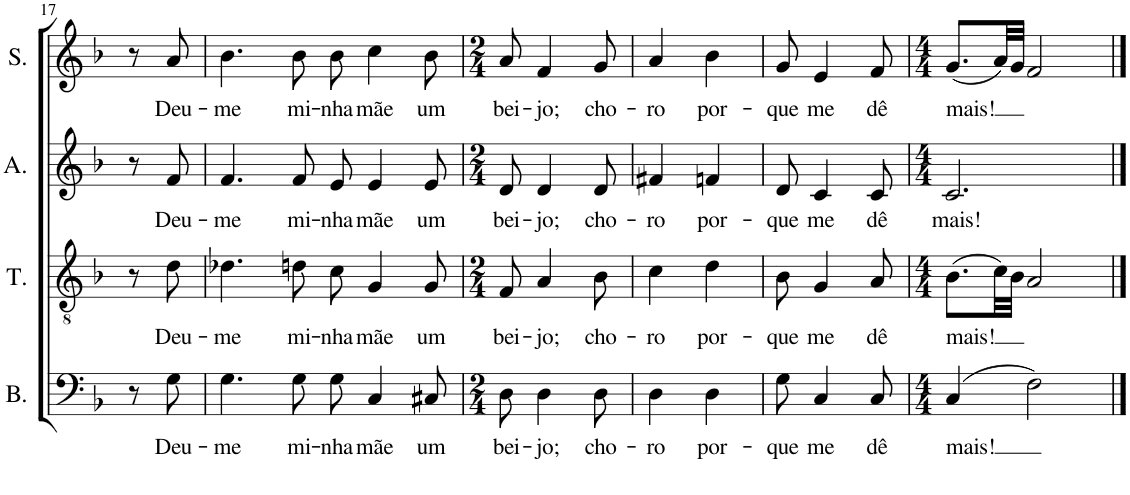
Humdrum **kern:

**kern	**text	**kern	**text	**kern	**text	**kern	**text
*part4	*part4	*part3	*part3	*part2	*part2	*part1	*part1
*staff4	*staff4	*staff3	*staff3	*staff2	*staff2	*staff1	*staff1
*I"Bass	*	*I"Tenor	*	*I"Alto	*	*I"S.	*
*I'B.	*	*I'T.	*	*I'A.	*	*I'S.	*
!!LO:PB:g=z
*clefF4	*	*clefGv2	*	*clefG2	*	*clefG2	*
*k[b-]	*	*k[b-]	*	*k[b-]	*	*k[b-]	*
*M4/4	*	*M4/4	*	*M4/4	*	*M4/4	*
=17	=17	=17	=17	=17	=17	=17	=17
8r	.	8r	.	8r	.	8r	.
!	!LO:LY:b	!	!LO:LY:b	!	!LO:LY:b	!	!LO:LY:b
8G\	Deu-	8d\	Deu-	8f/	Deu-	8a/	Deu-
=18	=18	=18	=18	=18	=18	=18	=18
!	!LO:LY:b	!	!LO:LY:b	!	!LO:LY:b	!	!LO:LY:b
4.G\	-me	4.d-X\	-me	4.f/	-me	4.b-\	-me
!	!LO:LY:b	!	!LO:LY:b	!	!LO:LY:b	!	!LO:LY:b
8G\	mi-	8dn\	mi-	8f/	mi-	8b-\	mi-
!	!LO:LY:b	!	!LO:LY:b	!	!LO:LY:b	!	!LO:LY:b
8G\	-nha	8c\	-nha	8e/	-nha	8b-\	-nha
!	!LO:LY:b	!	!LO:LY:b	!	!LO:LY:b	!	!LO:LY:b
4C/	mãe	4G/	mãe	4e/	mãe	4cc\	mãe
!	!LO:LY:b	!	!LO:LY:b	!	!LO:LY:b	!	!LO:LY:b
8C#X/	um	8G/	um	8e/	um	8b-\	um
=19	=19	=19	=19	=19	=19	=19	=19
*M2/4	*	*M2/4	*	*M2/4	*	*M2/4	*
!	!LO:LY:b	!	!LO:LY:b	!	!LO:LY:b	!	!LO:LY:b
8D\	bei-	8F/	bei-	8d/	bei-	8a/	bei-
!	!LO:LY:b	!	!LO:LY:b	!	!LO:LY:b	!	!LO:LY:b
4D\	-jo;	4A/	-jo;	4d/	-jo;	4f/	-jo;
!	!LO:LY:b	!	!LO:LY:b	!	!LO:LY:b	!	!LO:LY:b
8D\	cho-	8B-\	cho-	8d/	cho-	8g/	cho-
=20	=20	=20	=20	=20	=20	=20	=20
!	!LO:LY:b	!	!LO:LY:b	!	!LO:LY:b	!	!LO:LY:b
4D\	-ro	4c\	-ro	4f#X/	-ro	4a/	-ro
!	!LO:LY:b	!	!LO:LY:b	!	!LO:LY:b	!	!LO:LY:b
4D\	por-	4d\	por-	4fn/	por-	4b-\	por-
=21	=21	=21	=21	=21	=21	=21	=21
!	!LO:LY:b	!	!LO:LY:b	!	!LO:LY:b	!	!LO:LY:b
8G\	-que	8B-\	-que	8d/	-que	8g/	-que
!	!LO:LY:b	!	!LO:LY:b	!	!LO:LY:b	!	!LO:LY:b
4C/	me	4G/	me	4c/	me	4e/	me
!	!LO:LY:b	!	!LO:LY:b	!	!LO:LY:b	!	!LO:LY:b
8C/	dê	8A/	dê	8c/	dê	8f/	dê
=22	=22	=22	=22	=22	=22	=22	=22
*M4/4	*	*M4/4	*	*M4/4	*	*M4/4	*
!	!LO:LY:b	!	!LO:LY:b	!	!LO:LY:b	!	!LO:LY:b
(4C/	mais!	(8.B-\L	mais!	2.c/	mais!	(8.g/L	mais!
.	.	32c\LL)	.	.	.	32a/LL)	.
.	.	32B-\JJJ	.	.	.	32g/JJJ	.
2F\)	.	2A/	.	.	.	2f/	.
==	==	==	==	==	==	==	==
*-	*-	*-	*-	*-	*-	*-	*-
